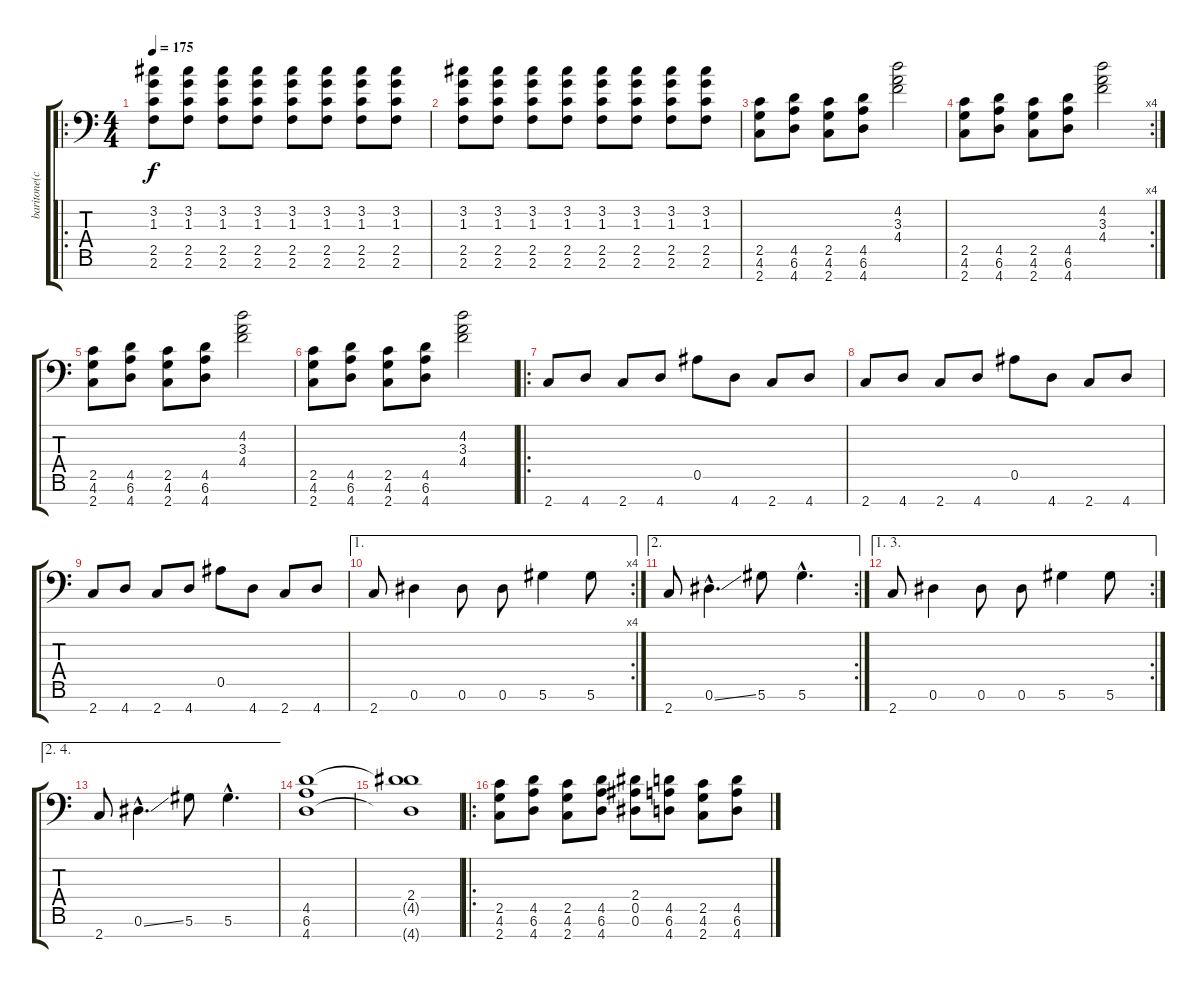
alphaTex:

\track ("baritone(chino moreno)" "baritone(c") {instrument distortionguitar}
\staff {score tabs}
\tuning (Eb4 Bb3 Gb3 Db3 Bb2 Eb2 Bb1) {hide}
\ro
\ts (4 4)
\tempo 175
\clef f4
\ks c
(3.2 1.3 2.5 2.6).8{dy f} (3.2 1.3 2.5 2.6).8 (3.2 1.3 2.5 2.6).8 (3.2 1.3 2.5 2.6).8 (3.2 1.3 2.5 2.6).8 (3.2 1.3 2.5 2.6).8 (3.2 1.3 2.5 2.6).8 (3.2 1.3 2.5 2.6).8 |
(3.2 1.3 2.5 2.6).8 (3.2 1.3 2.5 2.6).8 (3.2 1.3 2.5 2.6).8 (3.2 1.3 2.5 2.6).8 (3.2 1.3 2.5 2.6).8 (3.2 1.3 2.5 2.6).8 (3.2 1.3 2.5 2.6).8 (3.2 1.3 2.5 2.6).8 |
(2.5 4.6 2.7).8 (4.5 6.6 4.7).8 (2.5 4.6 2.7).8 (4.5 6.6 4.7).8 (4.2 3.3 4.4).2 |
\rc 4
(2.5 4.6 2.7).8 (4.5 6.6 4.7).8 (2.5 4.6 2.7).8 (4.5 6.6 4.7).8 (4.2 3.3 4.4).2 |
(2.5 4.6 2.7).8 (4.5 6.6 4.7).8 (2.5 4.6 2.7).8 (4.5 6.6 4.7).8 (4.2 3.3 4.4).2 |
(2.5 4.6 2.7).8 (4.5 6.6 4.7).8 (2.5 4.6 2.7).8 (4.5 6.6 4.7).8 (4.2 3.3 4.4).2 |
\ro
2.7.8 4.7.8 2.7.8 4.7.8 0.5.8 4.7.8 2.7.8 4.7.8 |
2.7.8 4.7.8 2.7.8 4.7.8 0.5.8 4.7.8 2.7.8 4.7.8 |
2.7.8 4.7.8 2.7.8 4.7.8 0.5.8 4.7.8 2.7.8 4.7.8 |
\ae 1
\rc 4
2.7.8 0.6.4 0.6.8 0.6.8 5.6.4 5.6.8 |
\ae 2
\rc 2
2.7.8 0.6{ss hac}.4{d} 5.6.8 5.6{hac}.4{d} |
\ae (1 3)
\rc 2
2.7.8 0.6.4 0.6.8 0.6.8 5.6.4 5.6.8 |
\ae (2 4)
2.7.8 0.6{ss hac}.4{d} 5.6.8 5.6{hac}.4{d} |
(4.5 6.6 4.7).1 |
(2.4 4.5{t} 4.7{t}).1 |
\ro
(2.5 4.6 2.7).8 (4.5 6.6 4.7).8 (2.5 4.6 2.7).8 (4.5 6.6 4.7).8 (2.4 0.5 0.6).8 (4.5 6.6 4.7).8 (2.5 4.6 2.7).8 (4.5 6.6 4.7).8
